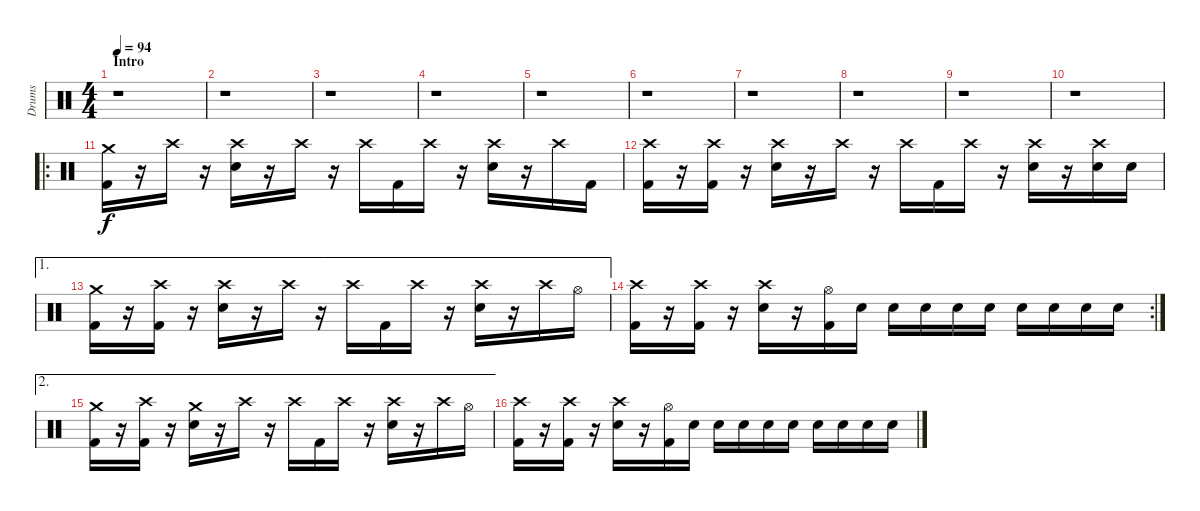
\track ("Drums" "Drums") {instrument percussion}
\staff {score}
\articulation defaults
\ts (4 4)
\section ("" "Intro")
\tempo 94
\clef neutral
\ks c
r.1{dy f} |
r.1 |
r.1 |
r.1 |
r.1 |
r.1 |
r.1 |
r.1 |
r.1 |
r.1 |
\ro
("Crash medium (hit)" "Kick (hit) 2").16 r.16 "Crash high (hit)".16 r.16 ("Crash high (hit)" "Electric Snare (hit)").16 r.16 "Crash high (hit)".16 r.16 "Crash high (hit)".16 "Kick (hit) 2".16 "Crash high (hit)".16 r.16 ("Crash high (hit)" "Electric Snare (hit)").16 r.16 "Crash high (hit)".16 "Kick (hit) 2".16 |
("Crash high (hit)" "Kick (hit) 2").16 r.16 ("Crash high (hit)" "Kick (hit) 2").16 r.16 ("Crash high (hit)" "Electric Snare (hit)").16 r.16 "Crash high (hit)".16 r.16 "Crash high (hit)".16 "Kick (hit) 2".16 "Crash high (hit)".16 r.16 ("Crash high (hit)" "Electric Snare (hit)").16 r.16 ("Crash high (hit)" "Electric Snare (hit)").16 "Electric Snare (hit)".16 |
\ae 1
("Crash medium (hit)" "Kick (hit) 2").16 r.16 ("Crash high (hit)" "Kick (hit) 2").16 r.16 ("Crash high (hit)" "Electric Snare (hit)").16 r.16 "Crash high (hit)".16 r.16 "Crash high (hit)".16 "Kick (hit) 2".16 "Crash high (hit)".16 r.16 ("Crash high (hit)" "Electric Snare (hit)").16 r.16 "Crash high (hit)".16 "Hi-Hat (open)".16 |
\rc 2
("Crash high (hit)" "Kick (hit) 2").16 r.16 ("Crash high (hit)" "Kick (hit) 2").16 r.16 ("Crash high (hit)" "Electric Snare (hit)").16 r.16 ("Hi-Hat (open)" "Kick (hit) 2").16 "Electric Snare (hit)".16 "Electric Snare (hit)".16 "Electric Snare (hit)".16 "Electric Snare (hit)".16 "Electric Snare (hit)".16 "Electric Snare (hit)".16 "Electric Snare (hit)".16 "Electric Snare (hit)".16 "Electric Snare (hit)".16 |
\ae 2
("Crash medium (hit)" "Kick (hit) 2").16 r.16 ("Crash high (hit)" "Kick (hit) 2").16 r.16 ("Crash medium (hit)" "Electric Snare (hit)").16 r.16 "Crash high (hit)".16 r.16 "Crash high (hit)".16 "Kick (hit) 2".16 "Crash high (hit)".16 r.16 ("Crash high (hit)" "Electric Snare (hit)").16 r.16 "Crash high (hit)".16 "Hi-Hat (open)".16 |
("Crash high (hit)" "Kick (hit) 2").16 r.16 ("Crash high (hit)" "Kick (hit) 2").16 r.16 ("Crash high (hit)" "Electric Snare (hit)").16 r.16 ("Hi-Hat (open)" "Kick (hit) 2").16 "Electric Snare (hit)".16 "Electric Snare (hit)".16 "Electric Snare (hit)".16 "Electric Snare (hit)".16 "Electric Snare (hit)".16 "Electric Snare (hit)".16 "Electric Snare (hit)".16 "Electric Snare (hit)".16 "Electric Snare (hit)".16
